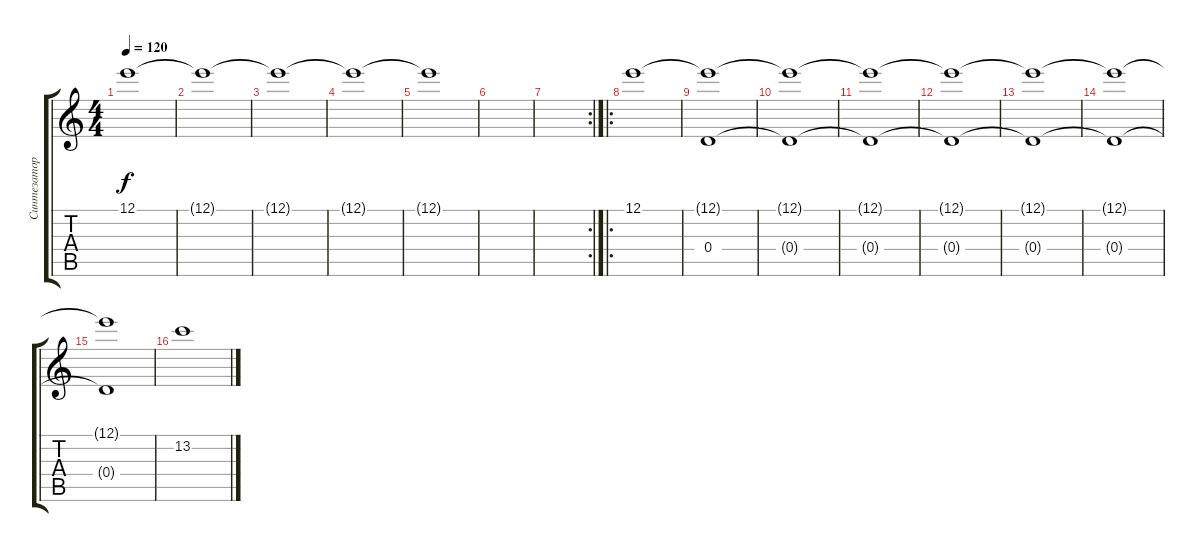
\track ("Синтезатор - стринги 2" "Синтезатор") {instrument stringensemble1}
\staff {score tabs}
\tuning (E5 B4 G4 D4 A3 E3) {hide}
\ts (4 4)
\tempo 120
\clef g2
\ks c
12.1{t}.1{dy f} |
12.1{t}.1 |
12.1{t}.1 |
12.1{t}.1 |
12.1{t}.1 |
|
\rc 2
|
\ro
12.1.1 |
(12.1{t} 0.4).1 |
(12.1{t} 0.4{t}).1 |
(12.1{t} 0.4{t}).1 |
(12.1{t} 0.4{t}).1 |
(12.1{t} 0.4{t}).1 |
(12.1{t} 0.4{t}).1 |
(12.1{t} 0.4{t}).1 |
13.2.1
